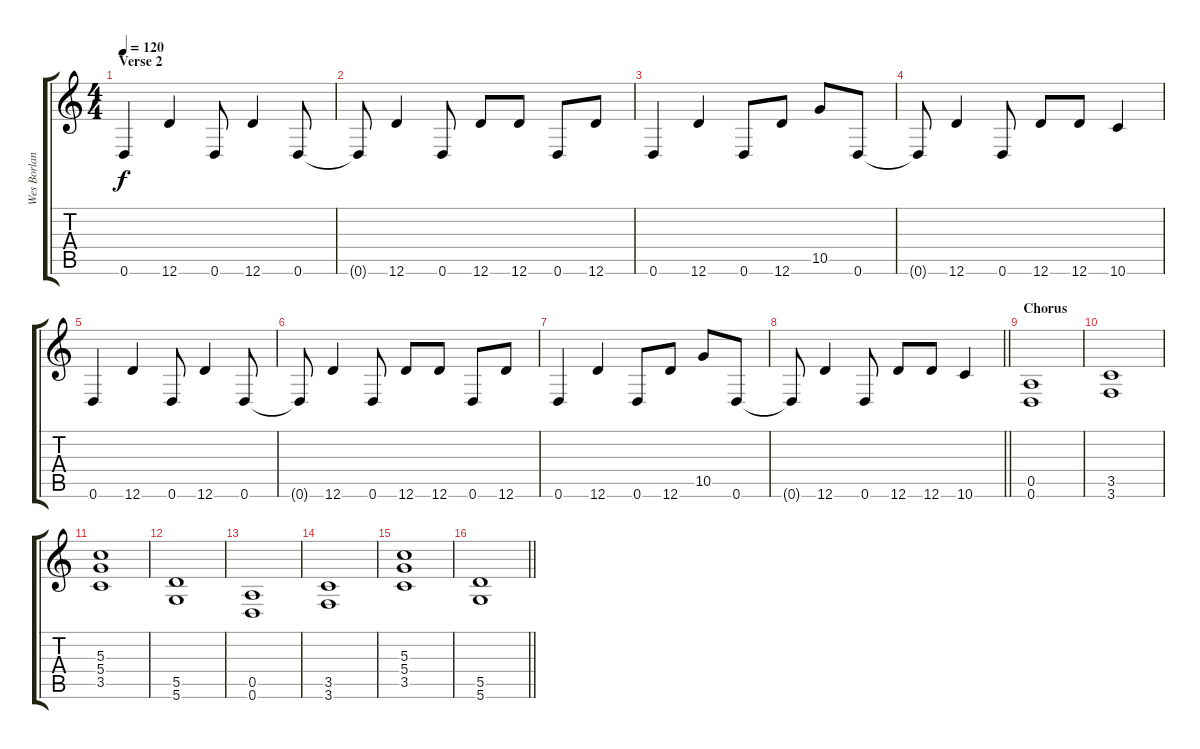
\track ("Wes Borland" "Wes Borlan") {instrument distortionguitar}
\staff {score tabs}
\tuning (E4 B3 G3 D3 A2 D2) {hide}
\ts (4 4)
\section ("" "Verse 2")
\tempo 120
\clef g2
\ks c
0.6.4{dy f} 12.6.4 0.6.8 12.6.4 0.6.8 |
0.6{t}.8 12.6.4 0.6.8 12.6.8 12.6.8 0.6.8 12.6.8 |
0.6.4 12.6.4 0.6.8 12.6.8 10.5.8 0.6.8 |
0.6{t}.8 12.6.4 0.6.8 12.6.8 12.6.8 10.6.4 |
0.6.4 12.6.4 0.6.8 12.6.4 0.6.8 |
0.6{t}.8 12.6.4 0.6.8 12.6.8 12.6.8 0.6.8 12.6.8 |
0.6.4 12.6.4 0.6.8 12.6.8 10.5.8 0.6.8 |
\barLineRight lightlight
0.6{t}.8 12.6.4 0.6.8 12.6.8 12.6.8 10.6.4 |
\section ("" "Chorus")
(0.5 0.6).1 |
(3.5 3.6).1 |
(5.3 5.4 3.5).1 |
(5.5 5.6).1 |
(0.5 0.6).1 |
(3.5 3.6).1 |
(5.3 5.4 3.5).1 |
\barLineRight lightlight
(5.5 5.6).1
